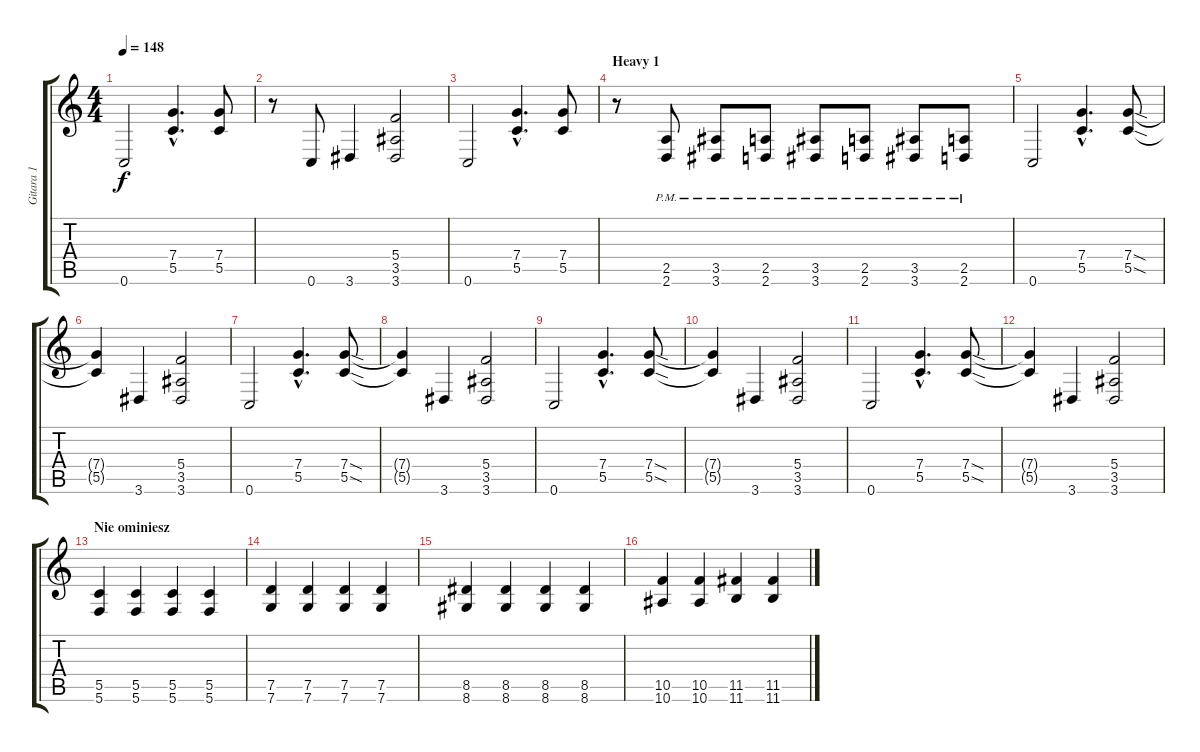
\track ("Gitara 1" "Gitara 1") {instrument distortionguitar}
\staff {score tabs}
\tuning (D4 A3 F3 C3 G2 C2) {hide}
\ts (4 4)
\tempo 148
\clef g2
\ks c
0.6.2{dy f volume 13 instrument electricguitarjazz} (7.4{hac} 5.5{hac}).4{d} (7.4 5.5).8 |
r.8 0.6.8 3.6.4 (5.4 3.5 3.6).2 |
0.6.2{volume 13 instrument electricguitarjazz} (7.4{hac} 5.5{hac}).4{d} (7.4 5.5).8 |
\section ("" "Heavy 1")
r.8{volume 16 instrument distortionguitar} (2.5{pm} 2.6{pm}).8 (3.5{pm} 3.6{pm}).8 (2.5{pm} 2.6{pm}).8 (3.5{pm} 3.6{pm}).8 (2.5{pm} 2.6{pm}).8 (3.5{pm} 3.6{pm}).8 (2.5{pm} 2.6{pm}).8 |
0.6.2{volume 16 instrument distortionguitar} (7.4{hac} 5.5{hac}).4{d} (7.4{sod} 5.5{sod}).8 |
(7.4{t} 5.5{t}).4 3.6.4 (5.4 3.5 3.6).2 |
0.6.2{volume 16 instrument distortionguitar} (7.4{hac} 5.5{hac}).4{d} (7.4{sod} 5.5{sod}).8 |
(7.4{t} 5.5{t}).4 3.6.4 (5.4 3.5 3.6).2 |
0.6.2{volume 16 instrument distortionguitar} (7.4{hac} 5.5{hac}).4{d} (7.4{sod} 5.5{sod}).8 |
(7.4{t} 5.5{t}).4 3.6.4 (5.4 3.5 3.6).2 |
0.6.2{volume 16 instrument distortionguitar} (7.4{hac} 5.5{hac}).4{d} (7.4{sod} 5.5{sod}).8 |
(7.4{t} 5.5{t}).4 3.6.4 (5.4 3.5 3.6).2 |
\section ("" "Nie ominiesz")
(5.5 5.6).4 (5.5 5.6).4 (5.5 5.6).4 (5.5 5.6).4 |
(7.5 7.6).4 (7.5 7.6).4 (7.5 7.6).4 (7.5 7.6).4 |
(8.5 8.6).4 (8.5 8.6).4 (8.5 8.6).4 (8.5 8.6).4 |
(10.5 10.6).4 (10.5 10.6).4 (11.5 11.6).4 (11.5 11.6).4
